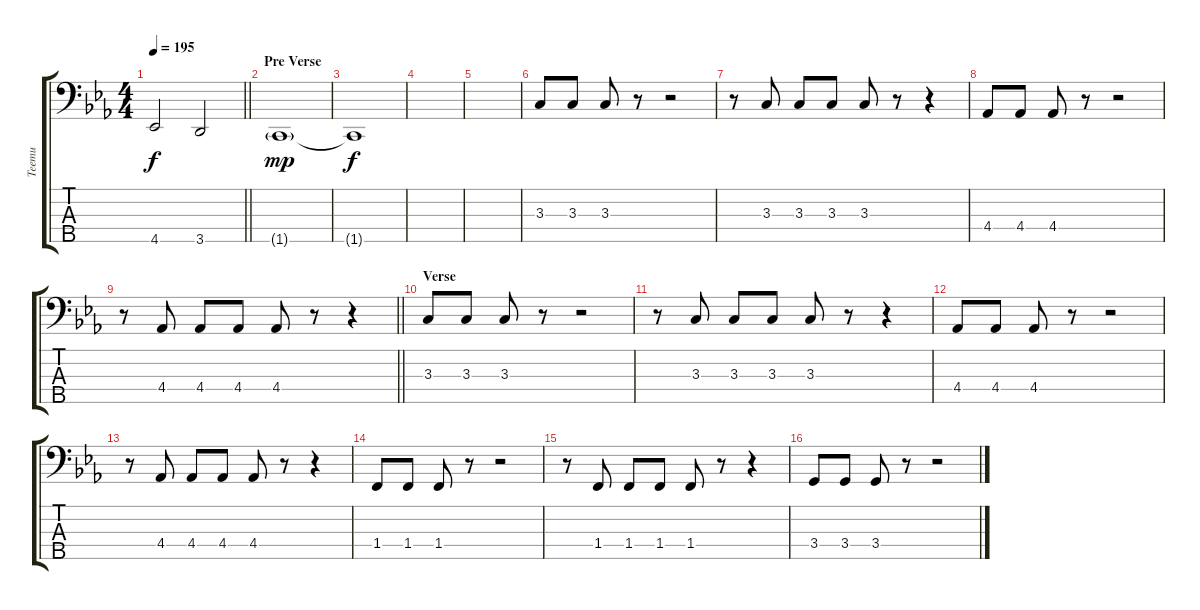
\track ("Teemu" "Teemu") {instrument electricbassfinger}
\staff {score tabs}
\tuning (G2 D2 A1 E1 B0) {hide}
\ts (4 4)
\tempo 195
\clef f4
\barLineRight lightlight
\ks cminor
4.5.2{dy f} 3.5.2 |
\section ("" "Pre Verse")
1.5{g}.1{dy mp} |
1.5{t}.1{dy f} |
|
|
3.3.8 3.3.8 3.3.8 r.8 r.2 |
r.8 3.3.8 3.3.8 3.3.8 3.3.8 r.8 r.4 |
4.4.8 4.4.8 4.4.8 r.8 r.2 |
\barLineRight lightlight
r.8 4.4.8 4.4.8 4.4.8 4.4.8 r.8 r.4 |
\section ("" "Verse")
3.3.8 3.3.8 3.3.8 r.8 r.2 |
r.8 3.3.8 3.3.8 3.3.8 3.3.8 r.8 r.4 |
4.4.8 4.4.8 4.4.8 r.8 r.2 |
r.8 4.4.8 4.4.8 4.4.8 4.4.8 r.8 r.4 |
1.4.8 1.4.8 1.4.8 r.8 r.2 |
r.8 1.4.8 1.4.8 1.4.8 1.4.8 r.8 r.4 |
3.4.8 3.4.8 3.4.8 r.8 r.2
